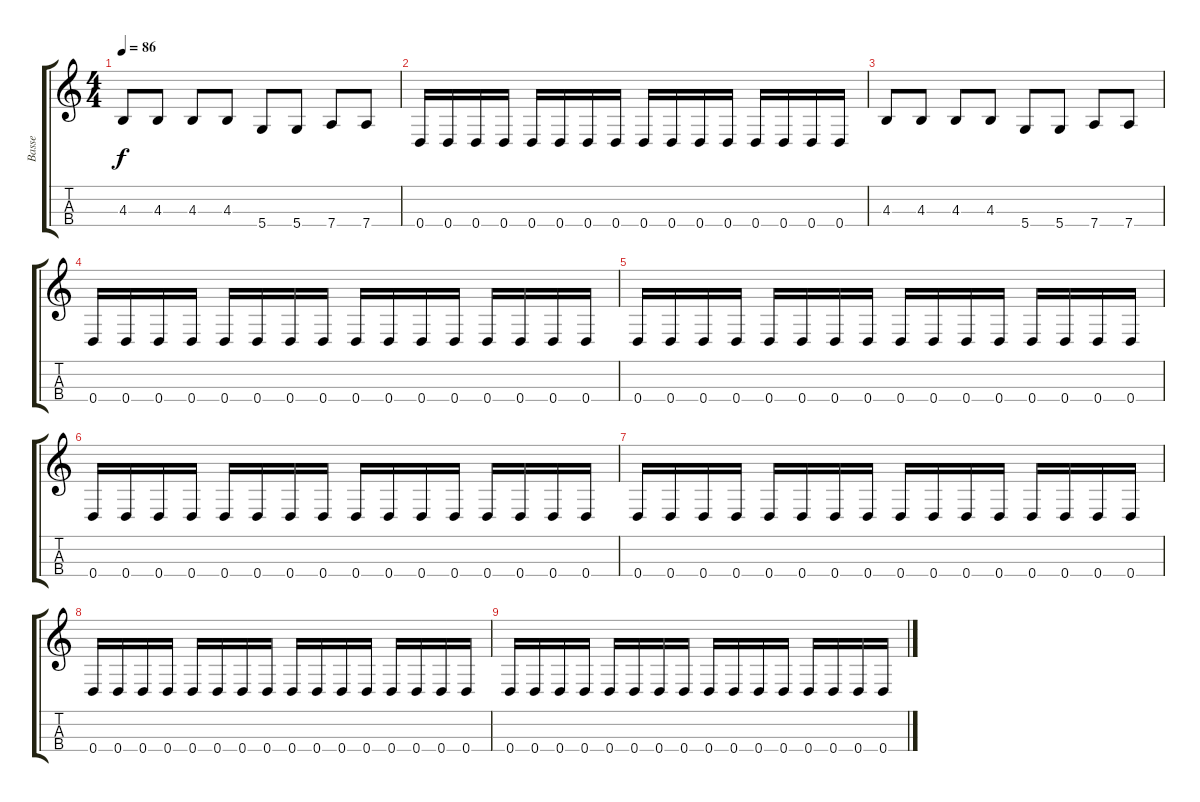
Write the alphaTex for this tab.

\track ("Basse" "Basse") {instrument electricbassfinger}
\staff {score tabs}
\tuning (F3 C3 G2 D2) {hide}
\ts (4 4)
\tempo 86
\clef g2
\ks c
4.3.8{dy f} 4.3.8 4.3.8 4.3.8 5.4.8 5.4.8 7.4.8 7.4.8 |
0.4.16 0.4.16 0.4.16 0.4.16 0.4.16 0.4.16 0.4.16 0.4.16 0.4.16 0.4.16 0.4.16 0.4.16 0.4.16 0.4.16 0.4.16 0.4.16 |
4.3.8 4.3.8 4.3.8 4.3.8 5.4.8 5.4.8 7.4.8 7.4.8 |
0.4.16 0.4.16 0.4.16 0.4.16 0.4.16 0.4.16 0.4.16 0.4.16 0.4.16 0.4.16 0.4.16 0.4.16 0.4.16 0.4.16 0.4.16 0.4.16 |
0.4.16 0.4.16 0.4.16 0.4.16 0.4.16 0.4.16 0.4.16 0.4.16 0.4.16 0.4.16 0.4.16 0.4.16 0.4.16 0.4.16 0.4.16 0.4.16 |
0.4.16 0.4.16 0.4.16 0.4.16 0.4.16 0.4.16 0.4.16 0.4.16 0.4.16 0.4.16 0.4.16 0.4.16 0.4.16 0.4.16 0.4.16 0.4.16 |
0.4.16 0.4.16 0.4.16 0.4.16 0.4.16 0.4.16 0.4.16 0.4.16 0.4.16 0.4.16 0.4.16 0.4.16 0.4.16 0.4.16 0.4.16 0.4.16 |
0.4.16 0.4.16 0.4.16 0.4.16 0.4.16 0.4.16 0.4.16 0.4.16 0.4.16 0.4.16 0.4.16 0.4.16 0.4.16 0.4.16 0.4.16 0.4.16 |
0.4.16 0.4.16 0.4.16 0.4.16 0.4.16 0.4.16 0.4.16 0.4.16 0.4.16 0.4.16 0.4.16 0.4.16 0.4.16 0.4.16 0.4.16 0.4.16
